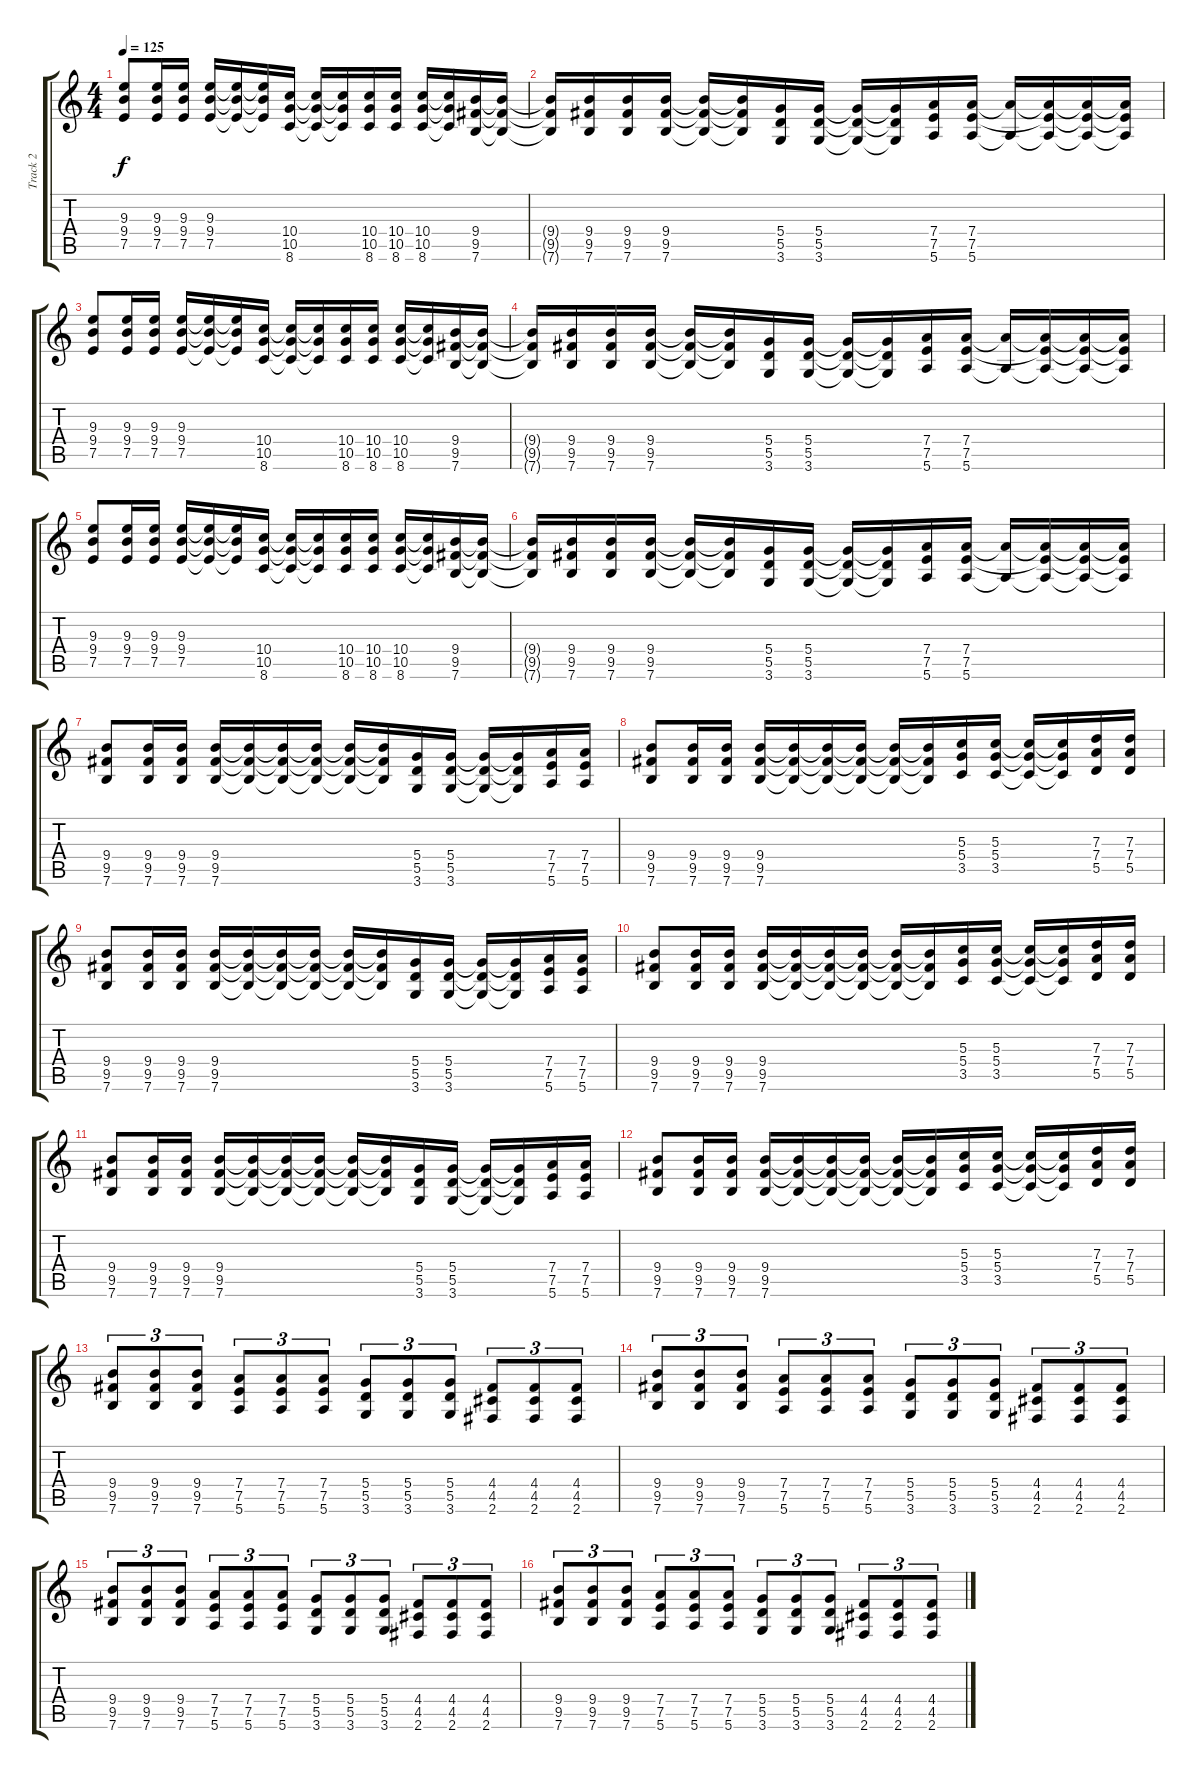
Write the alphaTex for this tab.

\track ("Track 2" "Track 2") {instrument distortionguitar}
\staff {score tabs}
\tuning (E4 B3 G3 D3 A2 E2) {hide}
\ts (4 4)
\tempo 125
\clef g2
\ks c
(9.3 9.4 7.5).8{dy f} (9.3 9.4 7.5).16 (9.3 9.4 7.5).16 (9.3 9.4 7.5).16 (9.3{t} 9.4{t} 7.5{t}).16 (9.3{t} 9.4{t} 7.5{t}).16 (10.4 10.5 8.6).16 (10.4{t} 10.5{t} 8.6{t}).16 (10.4{t} 10.5{t} 8.6{t}).16 (10.4 10.5 8.6).16 (10.4 10.5 8.6).16 (10.4 10.5 8.6).16 (10.4{t} 10.5{t} 8.6{t}).16 (9.4 9.5 7.6).16 (9.4{t} 9.5{t} 7.6{t}).16 |
(9.4{t} 9.5{t} 7.6{t}).16 (9.4 9.5 7.6).16 (9.4 9.5 7.6).16 (9.4 9.5 7.6).16 (9.4{t} 9.5{t} 7.6{t}).16 (9.4{t} 9.5{t} 7.6{t}).16 (5.4 5.5 3.6).16 (5.4 5.5 3.6).16 (5.4{t} 5.5{t} 3.6{t}).16 (5.4{t} 5.5{t} 3.6{t}).16 (7.4 7.5 5.6).16 (7.4 7.5 5.6).16 (7.4{t} 5.6{t}).16 (7.4{t} 7.5{t} 5.6{t}).16 (7.4{t} 7.5{t} 5.6{t}).16 (7.4{t} 7.5{t} 5.6{t}).16 |
(9.3 9.4 7.5).8 (9.3 9.4 7.5).16 (9.3 9.4 7.5).16 (9.3 9.4 7.5).16 (9.3{t} 9.4{t} 7.5{t}).16 (9.3{t} 9.4{t} 7.5{t}).16 (10.4 10.5 8.6).16 (10.4{t} 10.5{t} 8.6{t}).16 (10.4{t} 10.5{t} 8.6{t}).16 (10.4 10.5 8.6).16 (10.4 10.5 8.6).16 (10.4 10.5 8.6).16 (10.4{t} 10.5{t} 8.6{t}).16 (9.4 9.5 7.6).16 (9.4{t} 9.5{t} 7.6{t}).16 |
(9.4{t} 9.5{t} 7.6{t}).16 (9.4 9.5 7.6).16 (9.4 9.5 7.6).16 (9.4 9.5 7.6).16 (9.4{t} 9.5{t} 7.6{t}).16 (9.4{t} 9.5{t} 7.6{t}).16 (5.4 5.5 3.6).16 (5.4 5.5 3.6).16 (5.4{t} 5.5{t} 3.6{t}).16 (5.4{t} 5.5{t} 3.6{t}).16 (7.4 7.5 5.6).16 (7.4 7.5 5.6).16 (7.4{t} 5.6{t}).16 (7.4{t} 7.5{t} 5.6{t}).16 (7.4{t} 7.5{t} 5.6{t}).16 (7.4{t} 7.5{t} 5.6{t}).16 |
(9.3 9.4 7.5).8 (9.3 9.4 7.5).16 (9.3 9.4 7.5).16 (9.3 9.4 7.5).16 (9.3{t} 9.4{t} 7.5{t}).16 (9.3{t} 9.4{t} 7.5{t}).16 (10.4 10.5 8.6).16 (10.4{t} 10.5{t} 8.6{t}).16 (10.4{t} 10.5{t} 8.6{t}).16 (10.4 10.5 8.6).16 (10.4 10.5 8.6).16 (10.4 10.5 8.6).16 (10.4{t} 10.5{t} 8.6{t}).16 (9.4 9.5 7.6).16 (9.4{t} 9.5{t} 7.6{t}).16 |
(9.4{t} 9.5{t} 7.6{t}).16 (9.4 9.5 7.6).16 (9.4 9.5 7.6).16 (9.4 9.5 7.6).16 (9.4{t} 9.5{t} 7.6{t}).16 (9.4{t} 9.5{t} 7.6{t}).16 (5.4 5.5 3.6).16 (5.4 5.5 3.6).16 (5.4{t} 5.5{t} 3.6{t}).16 (5.4{t} 5.5{t} 3.6{t}).16 (7.4 7.5 5.6).16 (7.4 7.5 5.6).16 (7.4{t} 5.6{t}).16 (7.4{t} 7.5{t} 5.6{t}).16 (7.4{t} 7.5{t} 5.6{t}).16 (7.4{t} 7.5{t} 5.6{t}).16 |
(9.4 9.5 7.6).8 (9.4 9.5 7.6).16 (9.4 9.5 7.6).16 (9.4 9.5 7.6).16 (9.4{t} 9.5{t} 7.6{t}).16 (9.4{t} 9.5{t} 7.6{t}).16 (9.4{t} 9.5{t} 7.6{t}).16 (9.4{t} 9.5{t} 7.6{t}).16 (9.4{t} 9.5{t} 7.6{t}).16 (5.4 5.5 3.6).16 (5.4 5.5 3.6).16 (5.4{t} 5.5{t} 3.6{t}).16 (5.4{t} 5.5{t} 3.6{t}).16 (7.4 7.5 5.6).16 (7.4 7.5 5.6).16 |
(9.4 9.5 7.6).8 (9.4 9.5 7.6).16 (9.4 9.5 7.6).16 (9.4 9.5 7.6).16 (9.4{t} 9.5{t} 7.6{t}).16 (9.4{t} 9.5{t} 7.6{t}).16 (9.4{t} 9.5{t} 7.6{t}).16 (9.4{t} 9.5{t} 7.6{t}).16 (9.4{t} 9.5{t} 7.6{t}).16 (5.3 5.4 3.5).16 (5.3 5.4 3.5).16 (5.3{t} 5.4{t} 3.5{t}).16 (5.3{t} 5.4{t} 3.5{t}).16 (7.3 7.4 5.5).16 (7.3 7.4 5.5).16 |
(9.4 9.5 7.6).8 (9.4 9.5 7.6).16 (9.4 9.5 7.6).16 (9.4 9.5 7.6).16 (9.4{t} 9.5{t} 7.6{t}).16 (9.4{t} 9.5{t} 7.6{t}).16 (9.4{t} 9.5{t} 7.6{t}).16 (9.4{t} 9.5{t} 7.6{t}).16 (9.4{t} 9.5{t} 7.6{t}).16 (5.4 5.5 3.6).16 (5.4 5.5 3.6).16 (5.4{t} 5.5{t} 3.6{t}).16 (5.4{t} 5.5{t} 3.6{t}).16 (7.4 7.5 5.6).16 (7.4 7.5 5.6).16 |
(9.4 9.5 7.6).8 (9.4 9.5 7.6).16 (9.4 9.5 7.6).16 (9.4 9.5 7.6).16 (9.4{t} 9.5{t} 7.6{t}).16 (9.4{t} 9.5{t} 7.6{t}).16 (9.4{t} 9.5{t} 7.6{t}).16 (9.4{t} 9.5{t} 7.6{t}).16 (9.4{t} 9.5{t} 7.6{t}).16 (5.3 5.4 3.5).16 (5.3 5.4 3.5).16 (5.3{t} 5.4{t} 3.5{t}).16 (5.3{t} 5.4{t} 3.5{t}).16 (7.3 7.4 5.5).16 (7.3 7.4 5.5).16 |
(9.4 9.5 7.6).8 (9.4 9.5 7.6).16 (9.4 9.5 7.6).16 (9.4 9.5 7.6).16 (9.4{t} 9.5{t} 7.6{t}).16 (9.4{t} 9.5{t} 7.6{t}).16 (9.4{t} 9.5{t} 7.6{t}).16 (9.4{t} 9.5{t} 7.6{t}).16 (9.4{t} 9.5{t} 7.6{t}).16 (5.4 5.5 3.6).16 (5.4 5.5 3.6).16 (5.4{t} 5.5{t} 3.6{t}).16 (5.4{t} 5.5{t} 3.6{t}).16 (7.4 7.5 5.6).16 (7.4 7.5 5.6).16 |
(9.4 9.5 7.6).8 (9.4 9.5 7.6).16 (9.4 9.5 7.6).16 (9.4 9.5 7.6).16 (9.4{t} 9.5{t} 7.6{t}).16 (9.4{t} 9.5{t} 7.6{t}).16 (9.4{t} 9.5{t} 7.6{t}).16 (9.4{t} 9.5{t} 7.6{t}).16 (9.4{t} 9.5{t} 7.6{t}).16 (5.3 5.4 3.5).16 (5.3 5.4 3.5).16 (5.3{t} 5.4{t} 3.5{t}).16 (5.3{t} 5.4{t} 3.5{t}).16 (7.3 7.4 5.5).16 (7.3 7.4 5.5).16 |
(9.4 9.5 7.6).8{tu (3 2)} (9.4 9.5 7.6).8{tu (3 2)} (9.4 9.5 7.6).8{tu (3 2)} (7.4 7.5 5.6).8{tu (3 2)} (7.4 7.5 5.6).8{tu (3 2)} (7.4 7.5 5.6).8{tu (3 2)} (5.4 5.5 3.6).8{tu (3 2)} (5.4 5.5 3.6).8{tu (3 2)} (5.4 5.5 3.6).8{tu (3 2)} (4.4 4.5 2.6).8{tu (3 2)} (4.4 4.5 2.6).8{tu (3 2)} (4.4 4.5 2.6).8{tu (3 2)} |
(9.4 9.5 7.6).8{tu (3 2)} (9.4 9.5 7.6).8{tu (3 2)} (9.4 9.5 7.6).8{tu (3 2)} (7.4 7.5 5.6).8{tu (3 2)} (7.4 7.5 5.6).8{tu (3 2)} (7.4 7.5 5.6).8{tu (3 2)} (5.4 5.5 3.6).8{tu (3 2)} (5.4 5.5 3.6).8{tu (3 2)} (5.4 5.5 3.6).8{tu (3 2)} (4.4 4.5 2.6).8{tu (3 2)} (4.4 4.5 2.6).8{tu (3 2)} (4.4 4.5 2.6).8{tu (3 2)} |
(9.4 9.5 7.6).8{tu (3 2)} (9.4 9.5 7.6).8{tu (3 2)} (9.4 9.5 7.6).8{tu (3 2)} (7.4 7.5 5.6).8{tu (3 2)} (7.4 7.5 5.6).8{tu (3 2)} (7.4 7.5 5.6).8{tu (3 2)} (5.4 5.5 3.6).8{tu (3 2)} (5.4 5.5 3.6).8{tu (3 2)} (5.4 5.5 3.6).8{tu (3 2)} (4.4 4.5 2.6).8{tu (3 2)} (4.4 4.5 2.6).8{tu (3 2)} (4.4 4.5 2.6).8{tu (3 2)} |
(9.4 9.5 7.6).8{tu (3 2)} (9.4 9.5 7.6).8{tu (3 2)} (9.4 9.5 7.6).8{tu (3 2)} (7.4 7.5 5.6).8{tu (3 2)} (7.4 7.5 5.6).8{tu (3 2)} (7.4 7.5 5.6).8{tu (3 2)} (5.4 5.5 3.6).8{tu (3 2)} (5.4 5.5 3.6).8{tu (3 2)} (5.4 5.5 3.6).8{tu (3 2)} (4.4 4.5 2.6).8{tu (3 2)} (4.4 4.5 2.6).8{tu (3 2)} (4.4 4.5 2.6).8{tu (3 2)}
